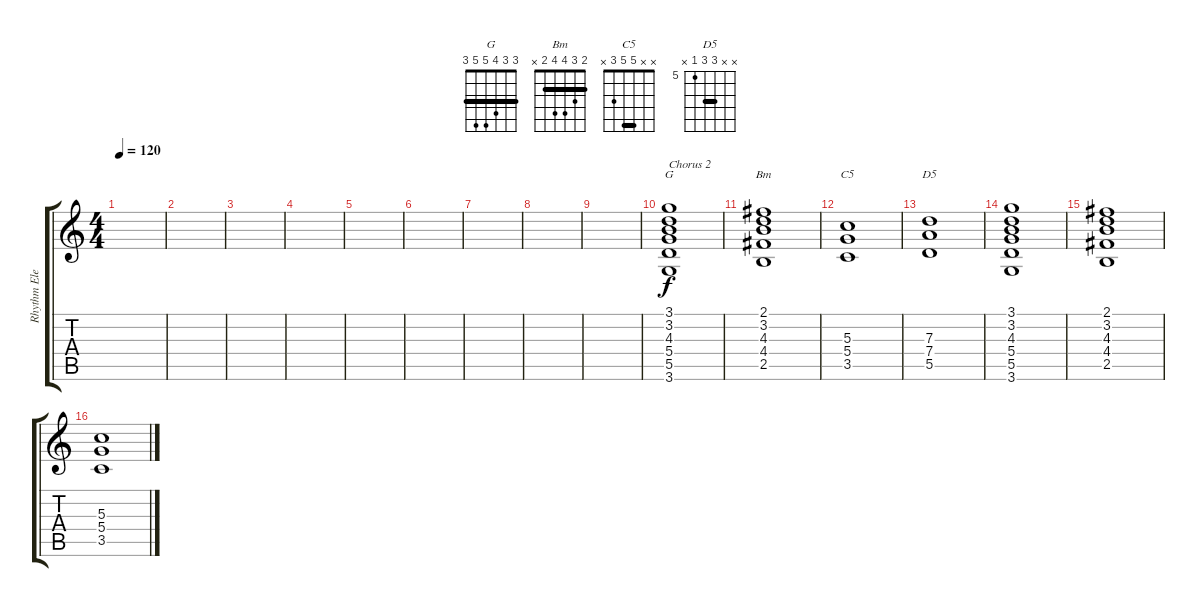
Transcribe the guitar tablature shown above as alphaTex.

\track ("Rhythm Elect" "Rhythm Ele") {instrument distortionguitar}
\staff {score tabs}
\tuning (E4 B3 G3 D3 A2 E2) {hide}
\chord ("G" 3 3 4 5 5 3) {barre 3}
\chord ("Bm" 2 3 4 4 2 x) {barre 2}
\chord ("C5" x x 5 5 3 x) {barre 5}
\chord ("D5" x x 7 7 5 x) {firstfret 5 barre 7}
\ts (4 4)
\tempo 120
\clef g2
\ks c
|
|
|
|
|
|
|
|
|
(3.1 3.2 4.3 5.4 5.5 3.6).1{ch "G" txt "Chorus 2"} |
(2.1 3.2 4.3 4.4 2.5).1{ch "Bm"} |
(5.3 5.4 3.5).1{ch "C5"} |
(7.3 7.4 5.5).1{ch "D5"} |
(3.1 3.2 4.3 5.4 5.5 3.6).1 |
(2.1 3.2 4.3 4.4 2.5).1 |
(5.3 5.4 3.5).1
